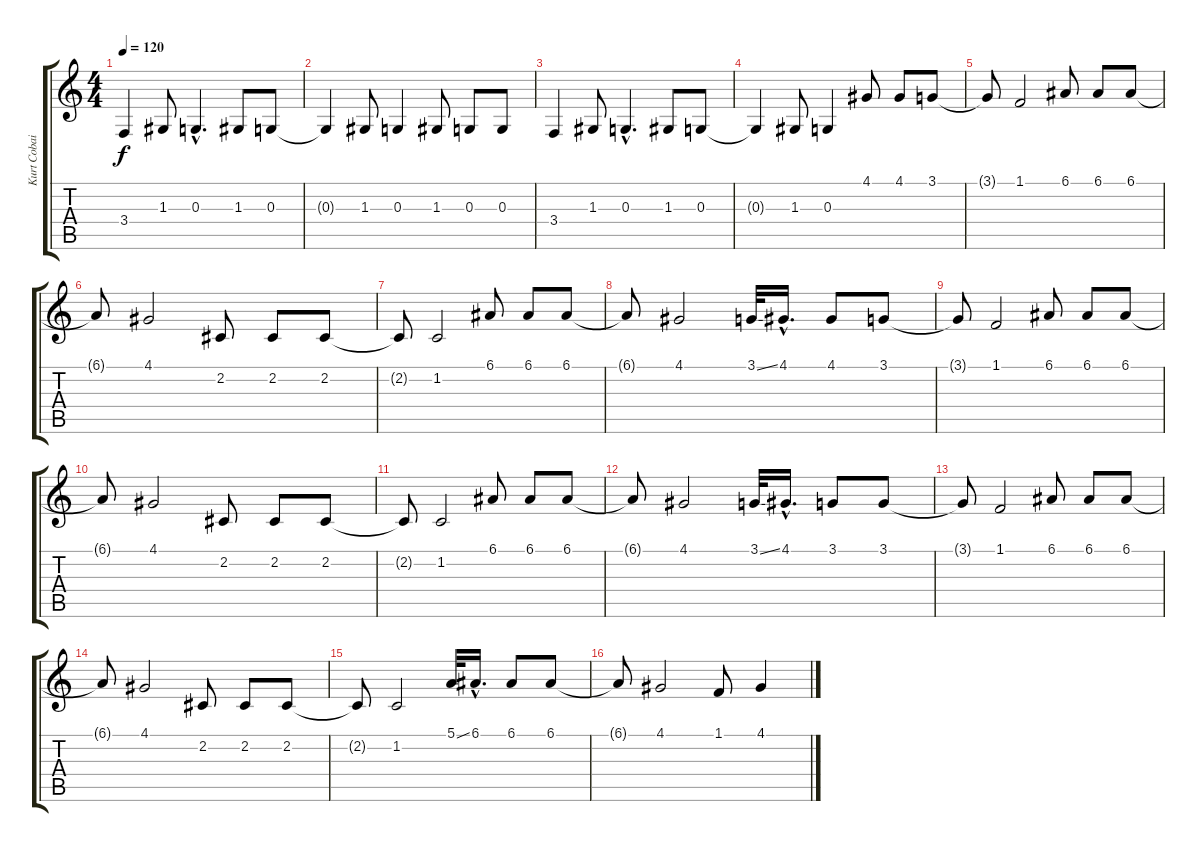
\track ("Kurt Cobain - Vocals" "Kurt Cobai") {instrument tenorsax}
\staff {score tabs}
\tuning (E4 B3 G3 D3 A2 E2) {hide}
\ts (4 4)
\tempo 120
\clef g2
\ks c
3.4.4{dy f} 1.3.8 0.3{hac}.4{d} 1.3.8 0.3.8 |
0.3{t}.4 1.3.8 0.3.4 1.3.8 0.3.8 0.3.8 |
3.4.4 1.3.8 0.3{hac}.4{d} 1.3.8 0.3.8 |
0.3{t}.4 1.3.8 0.3.4 4.1.8 4.1.8 3.1.8 |
3.1{t}.8 1.1.2 6.1.8 6.1.8 6.1.8 |
6.1{t}.8 4.1.2 2.2.8 2.2.8 2.2.8 |
2.2{t}.8 1.2.2 6.1.8 6.1.8 6.1.8 |
6.1{t}.8 4.1.2 3.1{ss}.32 4.1{hac}.16{d} 4.1.8 3.1.8 |
3.1{t}.8 1.1.2 6.1.8 6.1.8 6.1.8 |
6.1{t}.8 4.1.2 2.2.8 2.2.8 2.2.8 |
2.2{t}.8 1.2.2 6.1.8 6.1.8 6.1.8 |
6.1{t}.8 4.1.2 3.1{ss}.32 4.1{hac}.16{d} 3.1.8 3.1.8 |
3.1{t}.8 1.1.2 6.1.8 6.1.8 6.1.8 |
6.1{t}.8 4.1.2 2.2.8 2.2.8 2.2.8 |
2.2{t}.8 1.2.2 5.1{ss}.32 6.1{hac}.16{d} 6.1.8 6.1.8 |
6.1{t}.8 4.1.2 1.1.8 4.1.4
